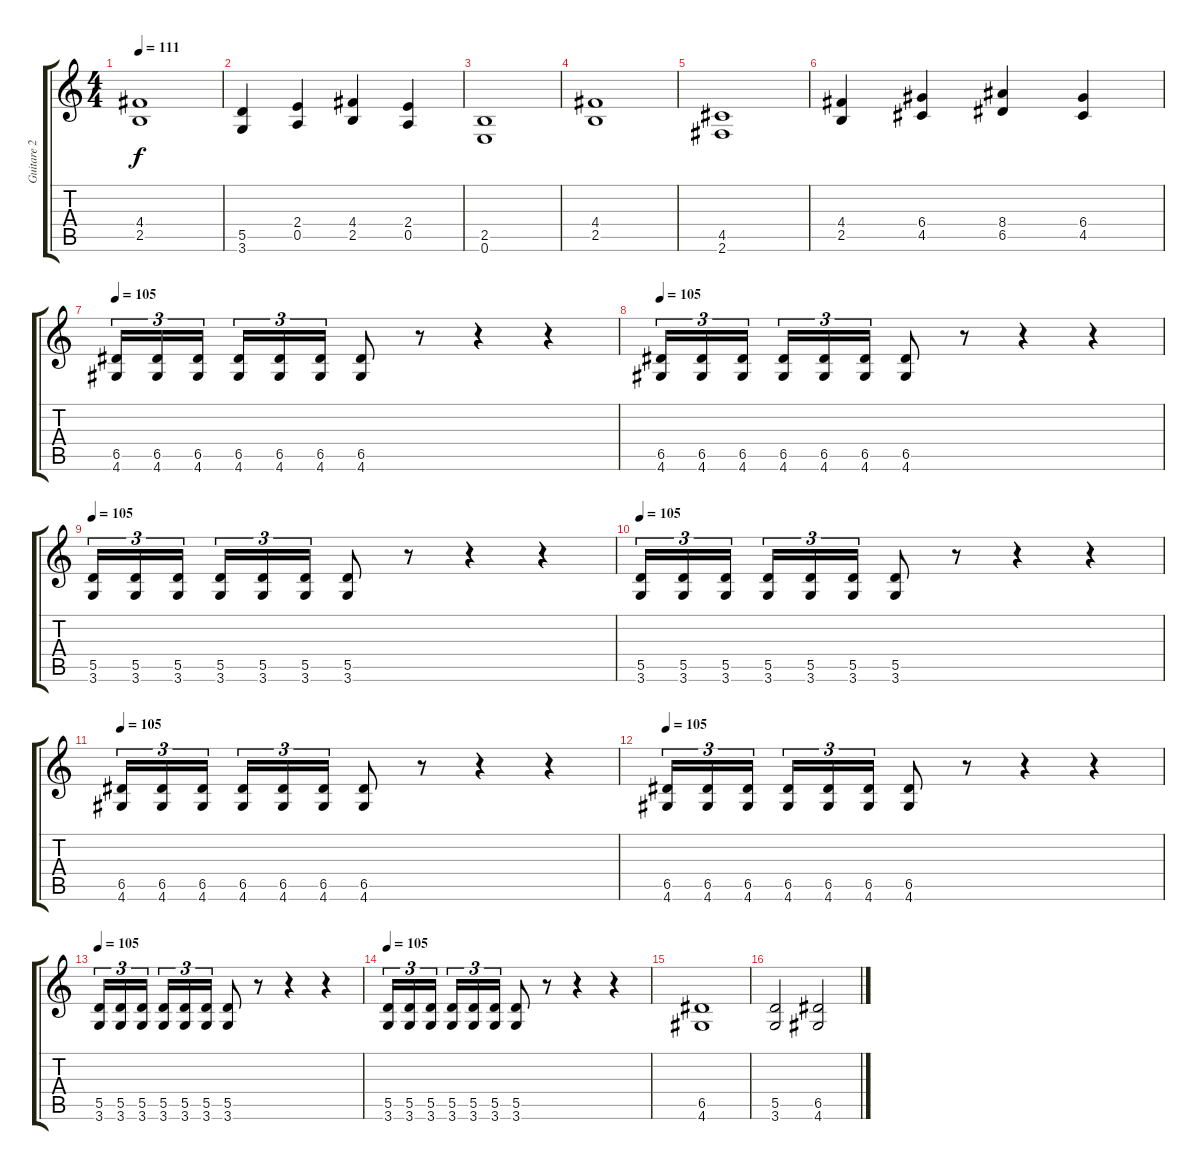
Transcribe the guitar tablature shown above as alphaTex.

\track ("Guitare 2" "Guitare 2") {instrument overdrivenguitar}
\staff {score tabs}
\tuning (E4 B3 G3 D3 A2 E2) {hide}
\ts (4 4)
\tempo 111
\clef g2
\ks c
(4.4 2.5).1{dy f} |
(5.5 3.6).4 (2.4 0.5).4 (4.4 2.5).4 (2.4 0.5).4 |
(2.5 0.6).1 |
(4.4 2.5).1 |
(4.5 2.6).1 |
(4.4 2.5).4 (6.4 4.5).4 (8.4 6.5).4 (6.4 4.5).4 |
\tempo 105
(6.5 4.6).16{tu (3 2)} (6.5 4.6).16{tu (3 2)} (6.5 4.6).16{tu (3 2)} (6.5 4.6).16{tu (3 2)} (6.5 4.6).16{tu (3 2)} (6.5 4.6).16{tu (3 2)} (6.5 4.6).8 r.8 r.4 r.4 |
\tempo 105
(6.5 4.6).16{tu (3 2)} (6.5 4.6).16{tu (3 2)} (6.5 4.6).16{tu (3 2)} (6.5 4.6).16{tu (3 2)} (6.5 4.6).16{tu (3 2)} (6.5 4.6).16{tu (3 2)} (6.5 4.6).8 r.8 r.4 r.4 |
\tempo 105
(5.5 3.6).16{tu (3 2)} (5.5 3.6).16{tu (3 2)} (5.5 3.6).16{tu (3 2)} (5.5 3.6).16{tu (3 2)} (5.5 3.6).16{tu (3 2)} (5.5 3.6).16{tu (3 2)} (5.5 3.6).8 r.8 r.4 r.4 |
\tempo 105
(5.5 3.6).16{tu (3 2)} (5.5 3.6).16{tu (3 2)} (5.5 3.6).16{tu (3 2)} (5.5 3.6).16{tu (3 2)} (5.5 3.6).16{tu (3 2)} (5.5 3.6).16{tu (3 2)} (5.5 3.6).8 r.8 r.4 r.4 |
\tempo 105
(6.5 4.6).16{tu (3 2)} (6.5 4.6).16{tu (3 2)} (6.5 4.6).16{tu (3 2)} (6.5 4.6).16{tu (3 2)} (6.5 4.6).16{tu (3 2)} (6.5 4.6).16{tu (3 2)} (6.5 4.6).8 r.8 r.4 r.4 |
\tempo 105
(6.5 4.6).16{tu (3 2)} (6.5 4.6).16{tu (3 2)} (6.5 4.6).16{tu (3 2)} (6.5 4.6).16{tu (3 2)} (6.5 4.6).16{tu (3 2)} (6.5 4.6).16{tu (3 2)} (6.5 4.6).8 r.8 r.4 r.4 |
\tempo 105
(5.5 3.6).16{tu (3 2)} (5.5 3.6).16{tu (3 2)} (5.5 3.6).16{tu (3 2)} (5.5 3.6).16{tu (3 2)} (5.5 3.6).16{tu (3 2)} (5.5 3.6).16{tu (3 2)} (5.5 3.6).8 r.8 r.4 r.4 |
\tempo 105
(5.5 3.6).16{tu (3 2)} (5.5 3.6).16{tu (3 2)} (5.5 3.6).16{tu (3 2)} (5.5 3.6).16{tu (3 2)} (5.5 3.6).16{tu (3 2)} (5.5 3.6).16{tu (3 2)} (5.5 3.6).8 r.8 r.4 r.4 |
(6.5 4.6).1 |
(5.5 3.6).2 (6.5 4.6).2
